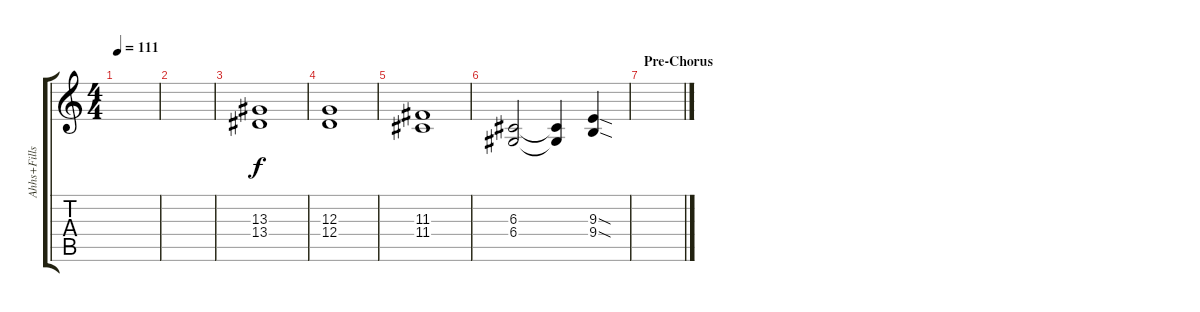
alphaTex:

\track ("Ahhs+Fills" "Ahhs+Fills") {instrument choiraahs}
\staff {score tabs}
\tuning (E4 B3 G3 D3 A2 E2) {hide}
\ts (4 4)
\tempo 111
\clef g2
\ks c
|
|
(13.3 13.4).1 |
(12.3 12.4).1 |
(11.3 11.4).1 |
(6.3 6.4).2 (6.3{t} 6.4{t}).4 (9.3{sod} 9.4{sod}).4{volume 16 instrument overdrivenguitar} |
\section ("" "Pre-Chorus")
